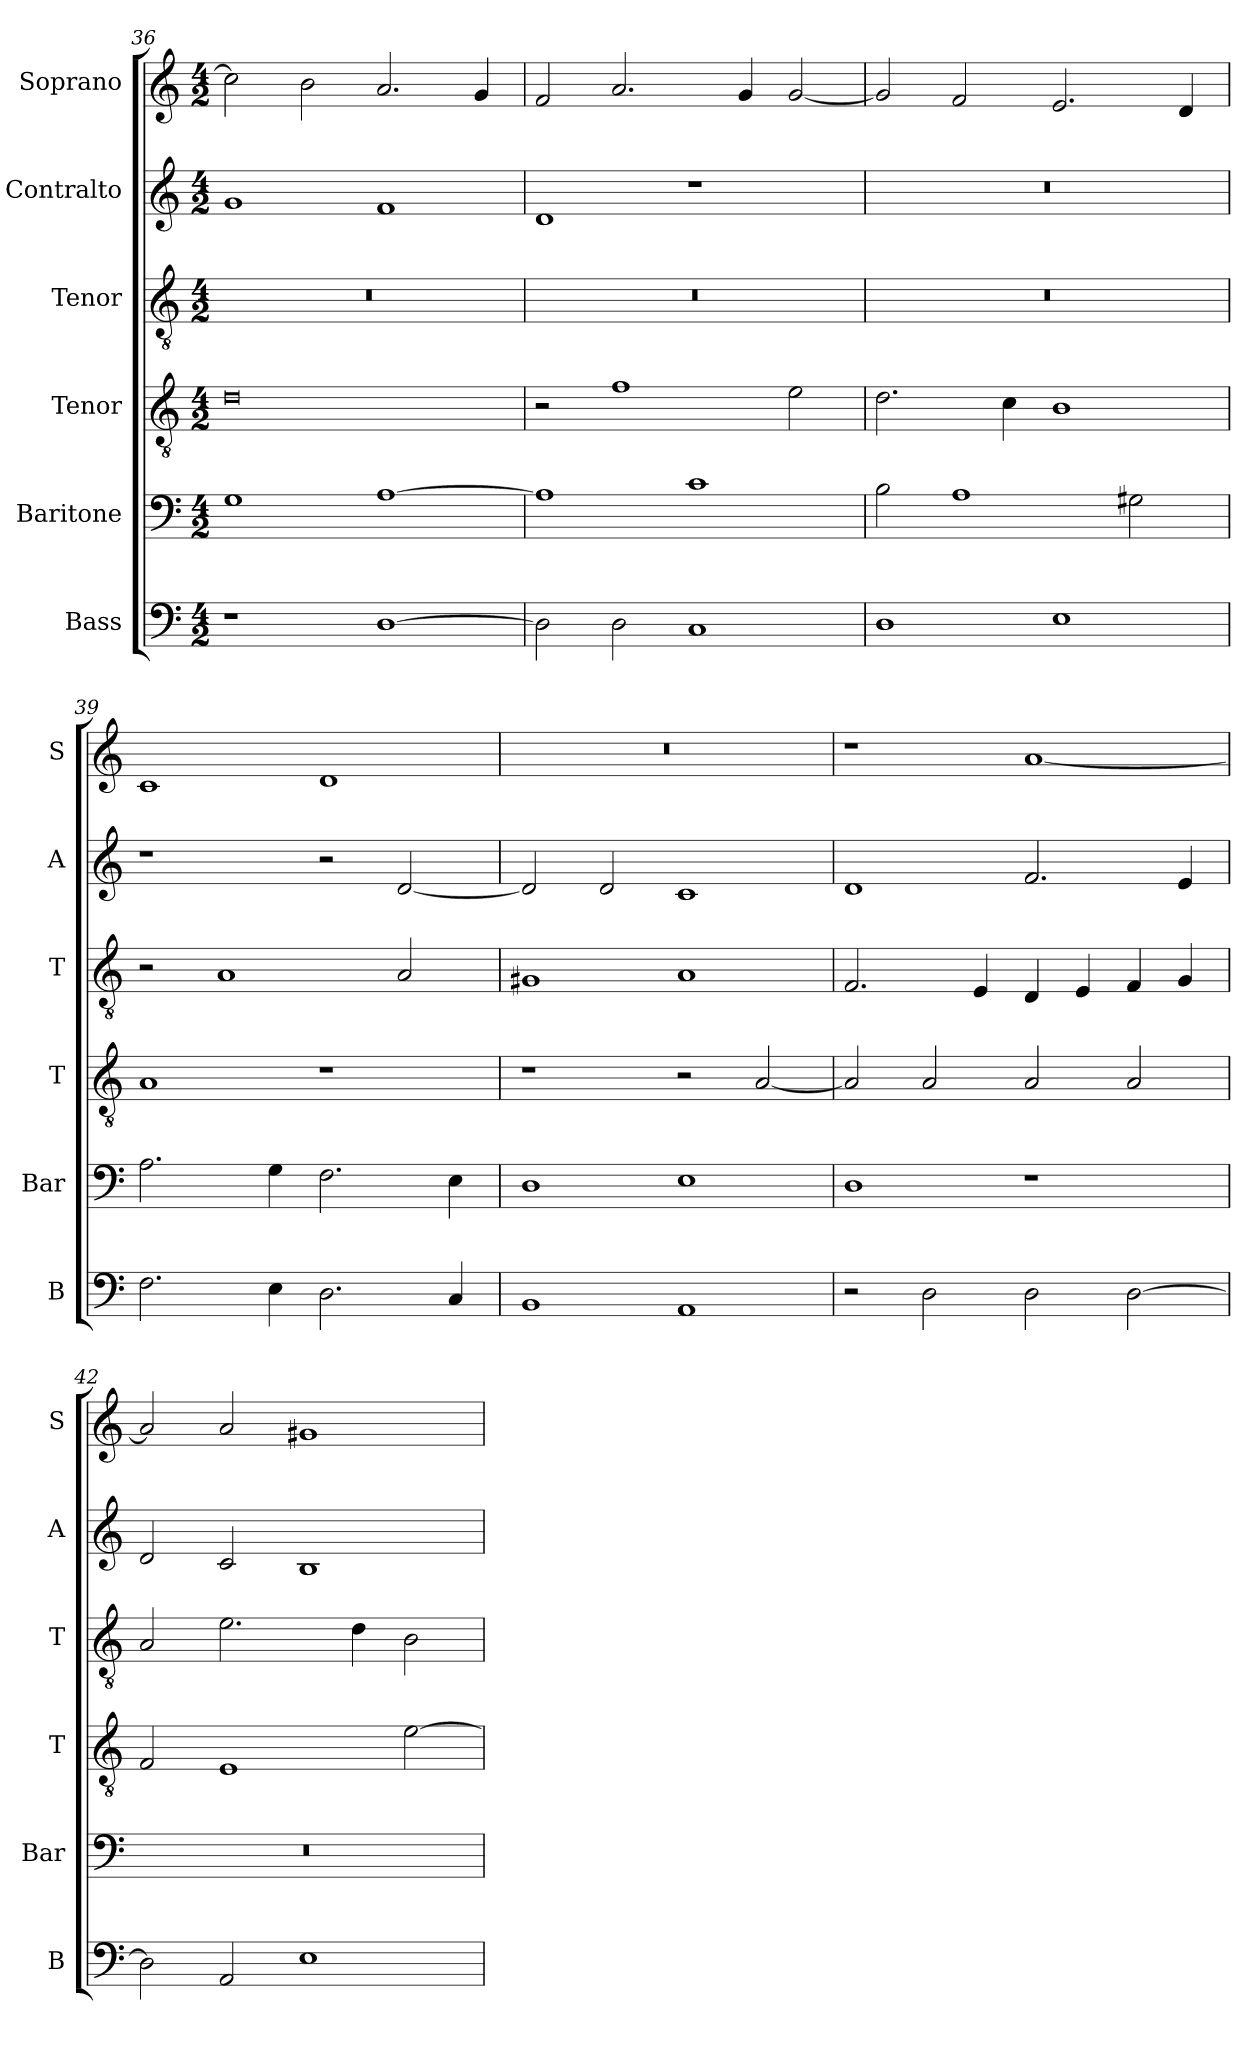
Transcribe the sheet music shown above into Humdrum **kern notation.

**kern	**kern	**kern	**kern	**kern	**kern
*part6	*part5	*part4	*part3	*part2	*part1
*staff6	*staff5	*staff4	*staff3	*staff2	*staff1
*I"Bass	*I"Baritone	*I"Tenor	*I"Tenor	*I"Contralto	*I"Soprano
*I'B	*I'Bar	*I'T	*I'T	*I'A	*I'S
*clefF4	*clefF4	*clefGv2	*clefGv2	*clefG2	*clefG2
*k[]	*k[]	*k[]	*k[]	*k[]	*k[]
*E:phr	*E:phr	*E:phr	*E:phr	*E:phr	*E:phr
*M4/2	*M4/2	*M4/2	*M4/2	*M4/2	*M4/2
=36	=36	=36	=36	=36	=36
1r	1G	0d	0r	1g	2cc]
.	.	.	.	.	2b
[1D	[1A	.	.	1f	2.a
.	.	.	.	.	4g
=37	=37	=37	=37	=37	=37
2D]	1A]	2r	0r	1d	2f
2D	.	1f	.	.	2.a
1C	1c	.	.	1r	.
.	.	.	.	.	4g
.	.	2e	.	.	[2g
=38	=38	=38	=38	=38	=38
1D	2B	2.d	0r	0r	2g]
.	1A	.	.	.	2f
.	.	4c	.	.	.
1E	.	1B	.	.	2.e
.	2G#X	.	.	.	.
.	.	.	.	.	4d
=39	=39	=39	=39	=39	=39
2.F	2.A	1A	2r	1r	1c
.	.	.	1A	.	.
4E	4G	.	.	.	.
2.D	2.F	1r	.	2r	1d
.	.	.	2A	[2d	.
4C	4E	.	.	.	.
=40	=40	=40	=40	=40	=40
1BB	1D	1r	1G#X	2d]	0r
.	.	.	.	2d	.
1AA	1E	2r	1A	1c	.
.	.	[2A	.	.	.
=41	=41	=41	=41	=41	=41
2r	1D	2A]	2.F	1d	1r
2D	.	2A	.	.	.
.	.	.	4E	.	.
2D	1r	2A	4D	2.f	[1a
.	.	.	4E	.	.
[2D	.	2A	4F	.	.
.	.	.	4G	4e	.
=42	=42	=42	=42	=42	=42
2D]	0r	2F	2A	2d	2a]
2AA	.	1E	2.e	2c	2a
1E	.	.	.	1B	1g#X
.	.	.	4d	.	.
.	.	[2e	2B	.	.
=	=	=	=	=	=
*-	*-	*-	*-	*-	*-
